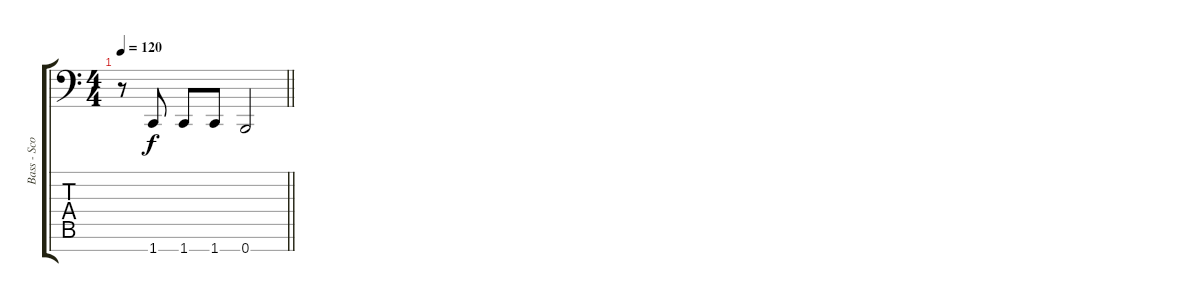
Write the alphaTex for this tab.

\track ("Bass - Scott Plummer" "Bass - Sco") {instrument electricbassfinger}
\staff {score tabs}
\tuning (F3 C3 G2 D2 A1 E1 B0) {hide}
\ts (4 4)
\tempo 120
\clef f4
\barLineRight lightlight
\ks c
r.8{dy f} 1.7.8 1.7.8 1.7.8 0.7.2
